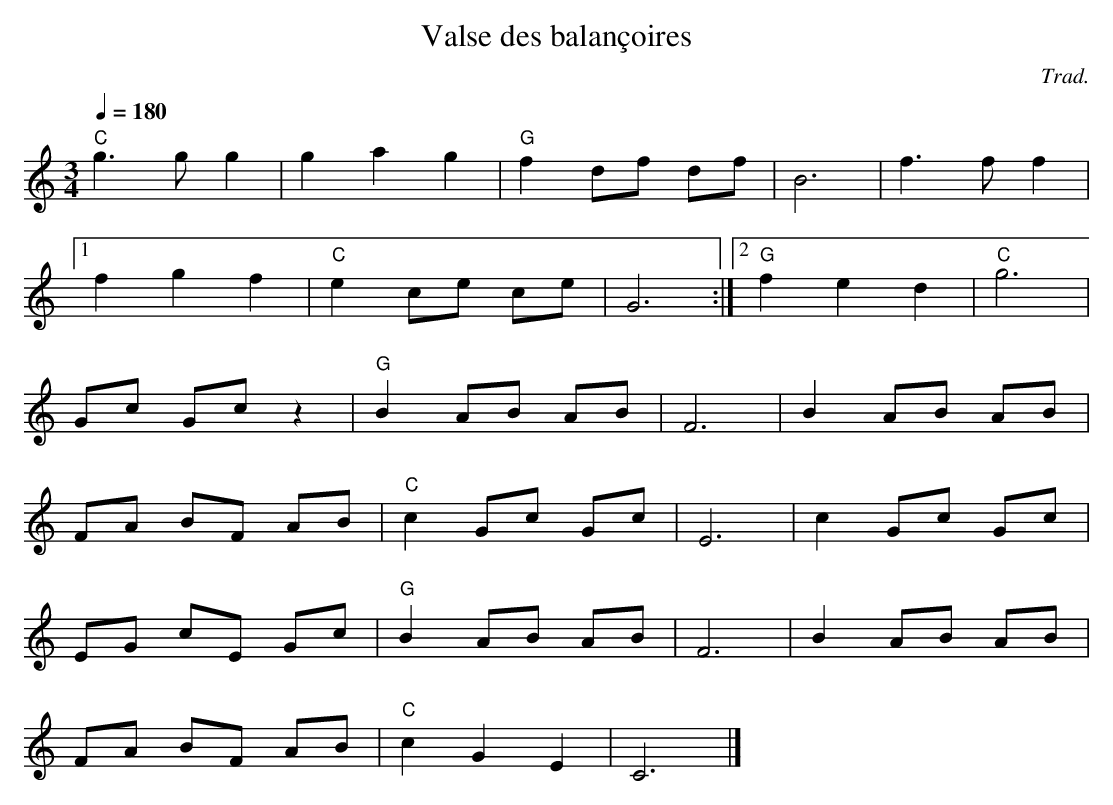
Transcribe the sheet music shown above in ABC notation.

X:1
T:Valse des balançoires
E:12
C:Trad.
M:3/4
L:1/16
K:C
Q:1/4=180
"C"g6g2 g4 | g4 a4 g4 | "G"f4 d2f2 d2f2 | B12 | f6f2 f4 |1
f4 g4 f4 | "C"e4 c2e2 c2e2 | G12 :|2 "G"f4 e4 d4 | "C"g12 |
G2c2 G2c2 z4 | "G"B4 A2B2 A2B2 | F12 | B4 A2B2 A2B2 |
F2A2 B2F2 A2B2 | "C"c4 G2c2 G2c2 | E12 | c4 G2c2 G2c2 |
E2G2 c2E2 G2c2 | "G"B4 A2B2 A2B2 | F12 | B4 A2B2 A2B2 |
F2A2 B2F2 A2B2 | "C"c4 G4 E4 | C12 |]
